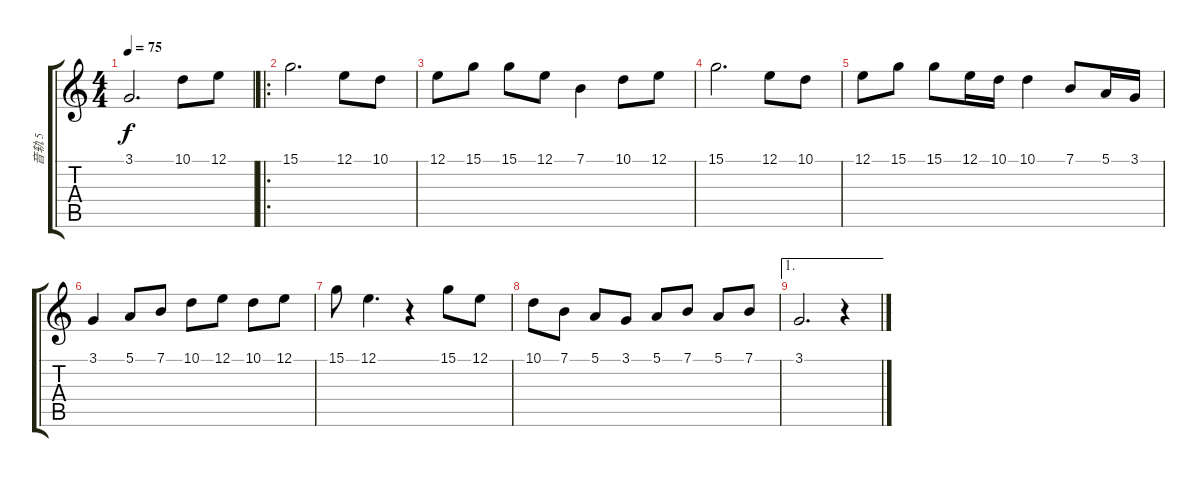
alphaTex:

\track ("音轨 5" "音轨 5") {instrument pad4choir}
\staff {score tabs}
\tuning (E4 B3 G3 D3 A2 E2) {hide}
\ts (4 4)
\tempo 75
\clef g2
\ks c
3.1.2{d dy f} 10.1.8 12.1.8 |
\ro
15.1.2{d} 12.1.8 10.1.8 |
12.1.8 15.1.8 15.1.8 12.1.8 7.1.4 10.1.8 12.1.8 |
15.1.2{d} 12.1.8 10.1.8 |
12.1.8 15.1.8 15.1.8 12.1.16 10.1.16 10.1.4 7.1.8 5.1.16 3.1.16 |
3.1.4 5.1.8 7.1.8 10.1.8 12.1.8 10.1.8 12.1.8 |
15.1.8 12.1.4{d} r.4 15.1.8 12.1.8 |
10.1.8 7.1.8 5.1.8 3.1.8 5.1.8 7.1.8 5.1.8 7.1.8 |
\ae 1
3.1.2{d} r.4
